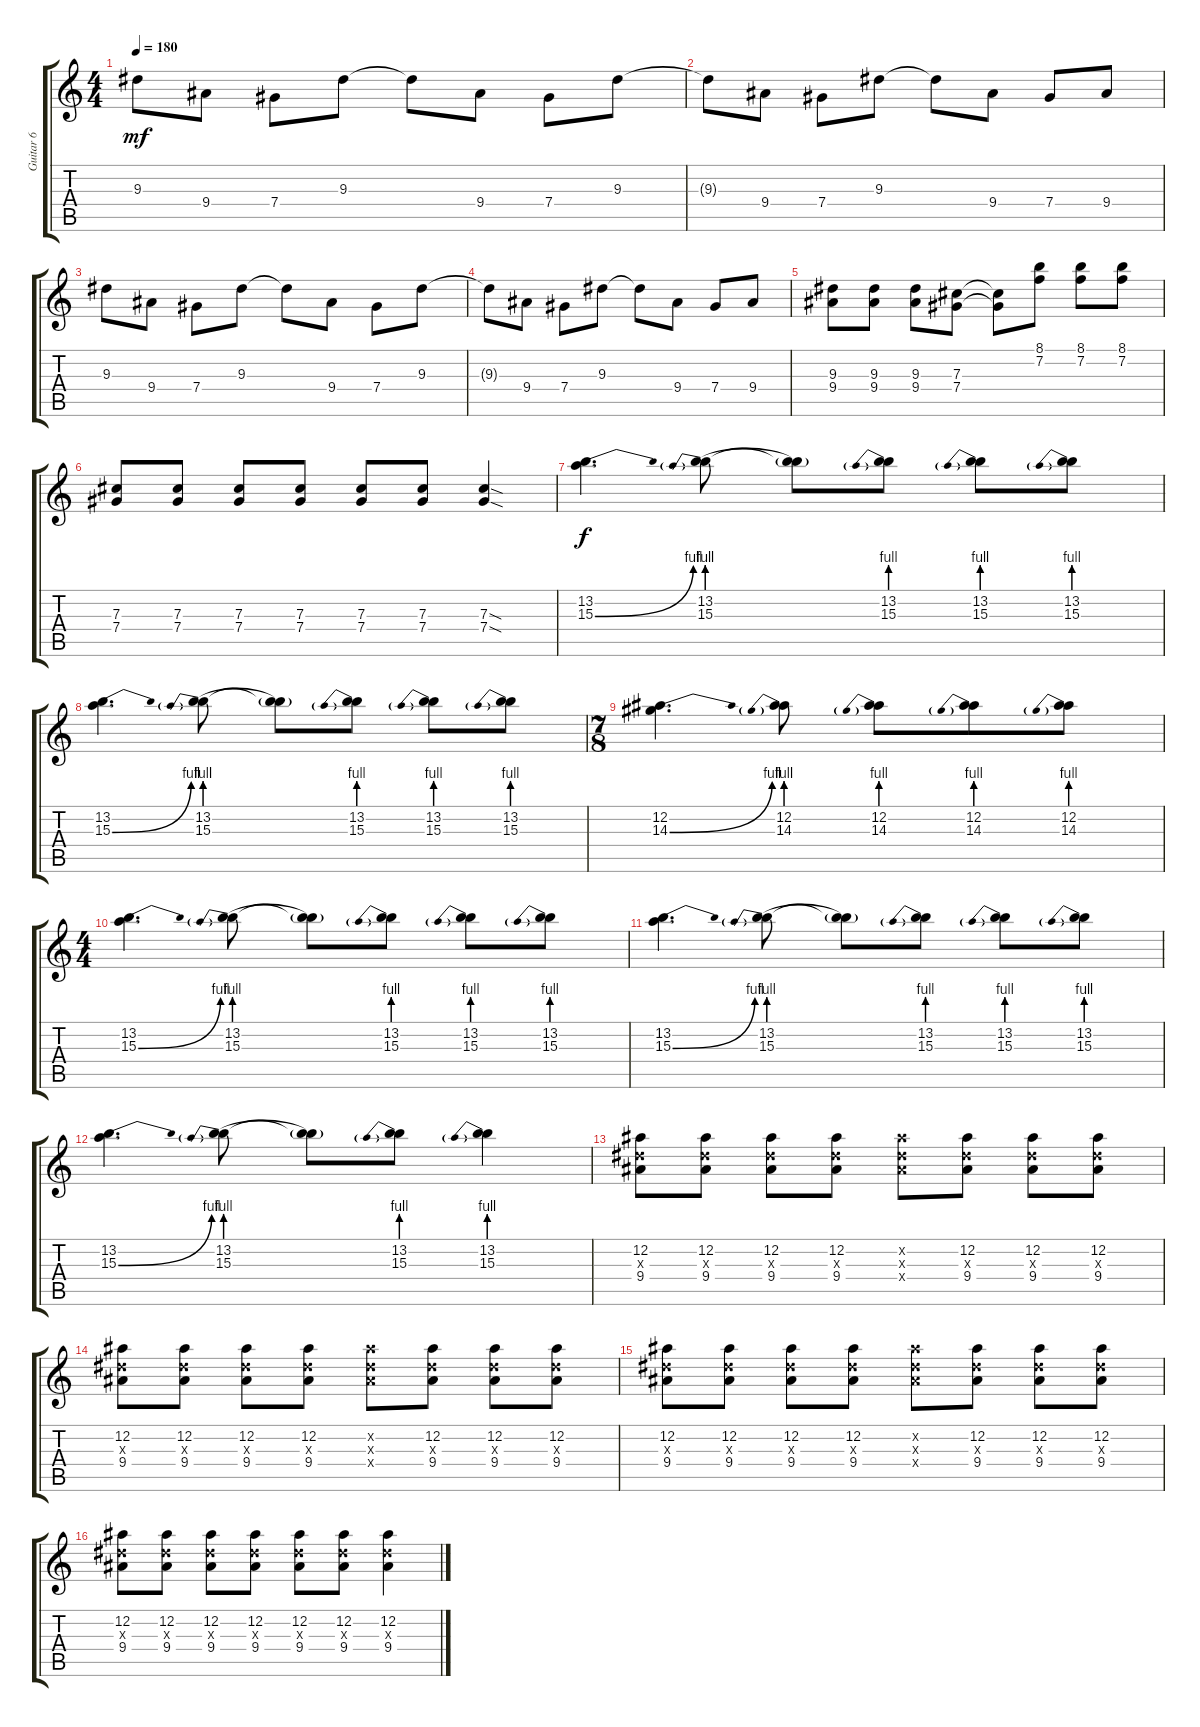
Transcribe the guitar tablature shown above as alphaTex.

\track ("Guitar 6" "Guitar 6") {instrument distortionguitar}
\staff {score tabs}
\tuning (Eb4 Bb3 Gb3 Db3 Ab2 Eb2) {hide}
\ts (4 4)
\tempo 180
\clef g2
\ks c
9.3.8{dy mf} 9.4.8 7.4.8 9.3.8 9.3{t}.8 9.4.8 7.4.8 9.3.8 |
9.3{t}.8 9.4.8 7.4.8 9.3.8 9.3{t}.8 9.4.8 7.4.8 9.4.8 |
9.3.8 9.4.8 7.4.8 9.3.8 9.3{t}.8 9.4.8 7.4.8 9.3.8 |
9.3{t}.8 9.4.8 7.4.8 9.3.8 9.3{t}.8 9.4.8 7.4.8 9.4.8 |
(9.3 9.4).8 (9.3 9.4).8 (9.3 9.4).8 (7.3 7.4).8 (7.3{t} 7.4{t}).8 (8.1 7.2).8 (8.1 7.2).8 (8.1 7.2).8 |
(7.3 7.4).8 (7.3 7.4).8 (7.3 7.4).8 (7.3 7.4).8 (7.3 7.4).8 (7.3 7.4).8 (7.3{sod} 7.4{sod}).4 |
(13.2 15.3{be (bend 0 0 60 4)}).4{d dy f} (13.2 15.3{be (prebend 0 4 60 4)}).8 (13.2{t} 15.3{t}).8 (13.2 15.3{be (prebend 0 4 60 4)}).8 (13.2 15.3{be (prebend 0 4 60 4)}).8 (13.2 15.3{be (prebend 0 4 60 4)}).8 |
(13.2 15.3{be (bend 0 0 60 4)}).4{d} (13.2 15.3{be (prebend 0 4 60 4)}).8 (13.2{t} 15.3{t}).8 (13.2 15.3{be (prebend 0 4 60 4)}).8 (13.2 15.3{be (prebend 0 4 60 4)}).8 (13.2 15.3{be (prebend 0 4 60 4)}).8 |
\ts (7 8)
(12.2 14.3{be (bend 0 0 60 4)}).4{d} (12.2 14.3{be (prebend 0 4 60 4)}).8 (12.2 14.3{be (prebend 0 4 60 4)}).8 (12.2 14.3{be (prebend 0 4 60 4)}).8 (12.2 14.3{be (prebend 0 4 60 4)}).8 |
\ts (4 4)
(13.2 15.3{be (bend 0 0 60 4)}).4{d} (13.2 15.3{be (prebend 0 4 60 4)}).8 (13.2{t} 15.3{t}).8 (13.2 15.3{be (prebend 0 4 60 4)}).8 (13.2 15.3{be (prebend 0 4 60 4)}).8 (13.2 15.3{be (prebend 0 4 60 4)}).8 |
(13.2 15.3{be (bend 0 0 60 4)}).4{d} (13.2 15.3{be (prebend 0 4 60 4)}).8 (13.2{t} 15.3{t}).8 (13.2 15.3{be (prebend 0 4 60 4)}).8 (13.2 15.3{be (prebend 0 4 60 4)}).8 (13.2 15.3{be (prebend 0 4 60 4)}).8 |
(13.2 15.3{be (bend 0 0 60 4)}).4{d} (13.2 15.3{be (prebend 0 4 60 4)}).8 (13.2{t} 15.3{t}).8 (13.2 15.3{be (prebend 0 4 60 4)}).8 (13.2 15.3{be (prebend 0 4 60 4)}).4 |
(12.2 9.3{x} 9.4).8 (12.2 9.3{x} 9.4).8 (12.2 9.3{x} 9.4).8 (12.2 9.3{x} 9.4).8 (12.2{x} 9.3{x} 9.4{x}).8 (12.2 9.3{x} 9.4).8 (12.2 9.3{x} 9.4).8 (12.2 9.3{x} 9.4).8 |
(12.2 9.3{x} 9.4).8 (12.2 9.3{x} 9.4).8 (12.2 9.3{x} 9.4).8 (12.2 9.3{x} 9.4).8 (12.2{x} 9.3{x} 9.4{x}).8 (12.2 9.3{x} 9.4).8 (12.2 9.3{x} 9.4).8 (12.2 9.3{x} 9.4).8 |
(12.2 9.3{x} 9.4).8 (12.2 9.3{x} 9.4).8 (12.2 9.3{x} 9.4).8 (12.2 9.3{x} 9.4).8 (12.2{x} 9.3{x} 9.4{x}).8 (12.2 9.3{x} 9.4).8 (12.2 9.3{x} 9.4).8 (12.2 9.3{x} 9.4).8 |
(12.2 9.3{x} 9.4).8 (12.2 9.3{x} 9.4).8 (12.2 9.3{x} 9.4).8 (12.2 9.3{x} 9.4).8 (12.2 9.3{x} 9.4).8 (12.2 9.3{x} 9.4).8 (12.2 9.3{x} 9.4).4
